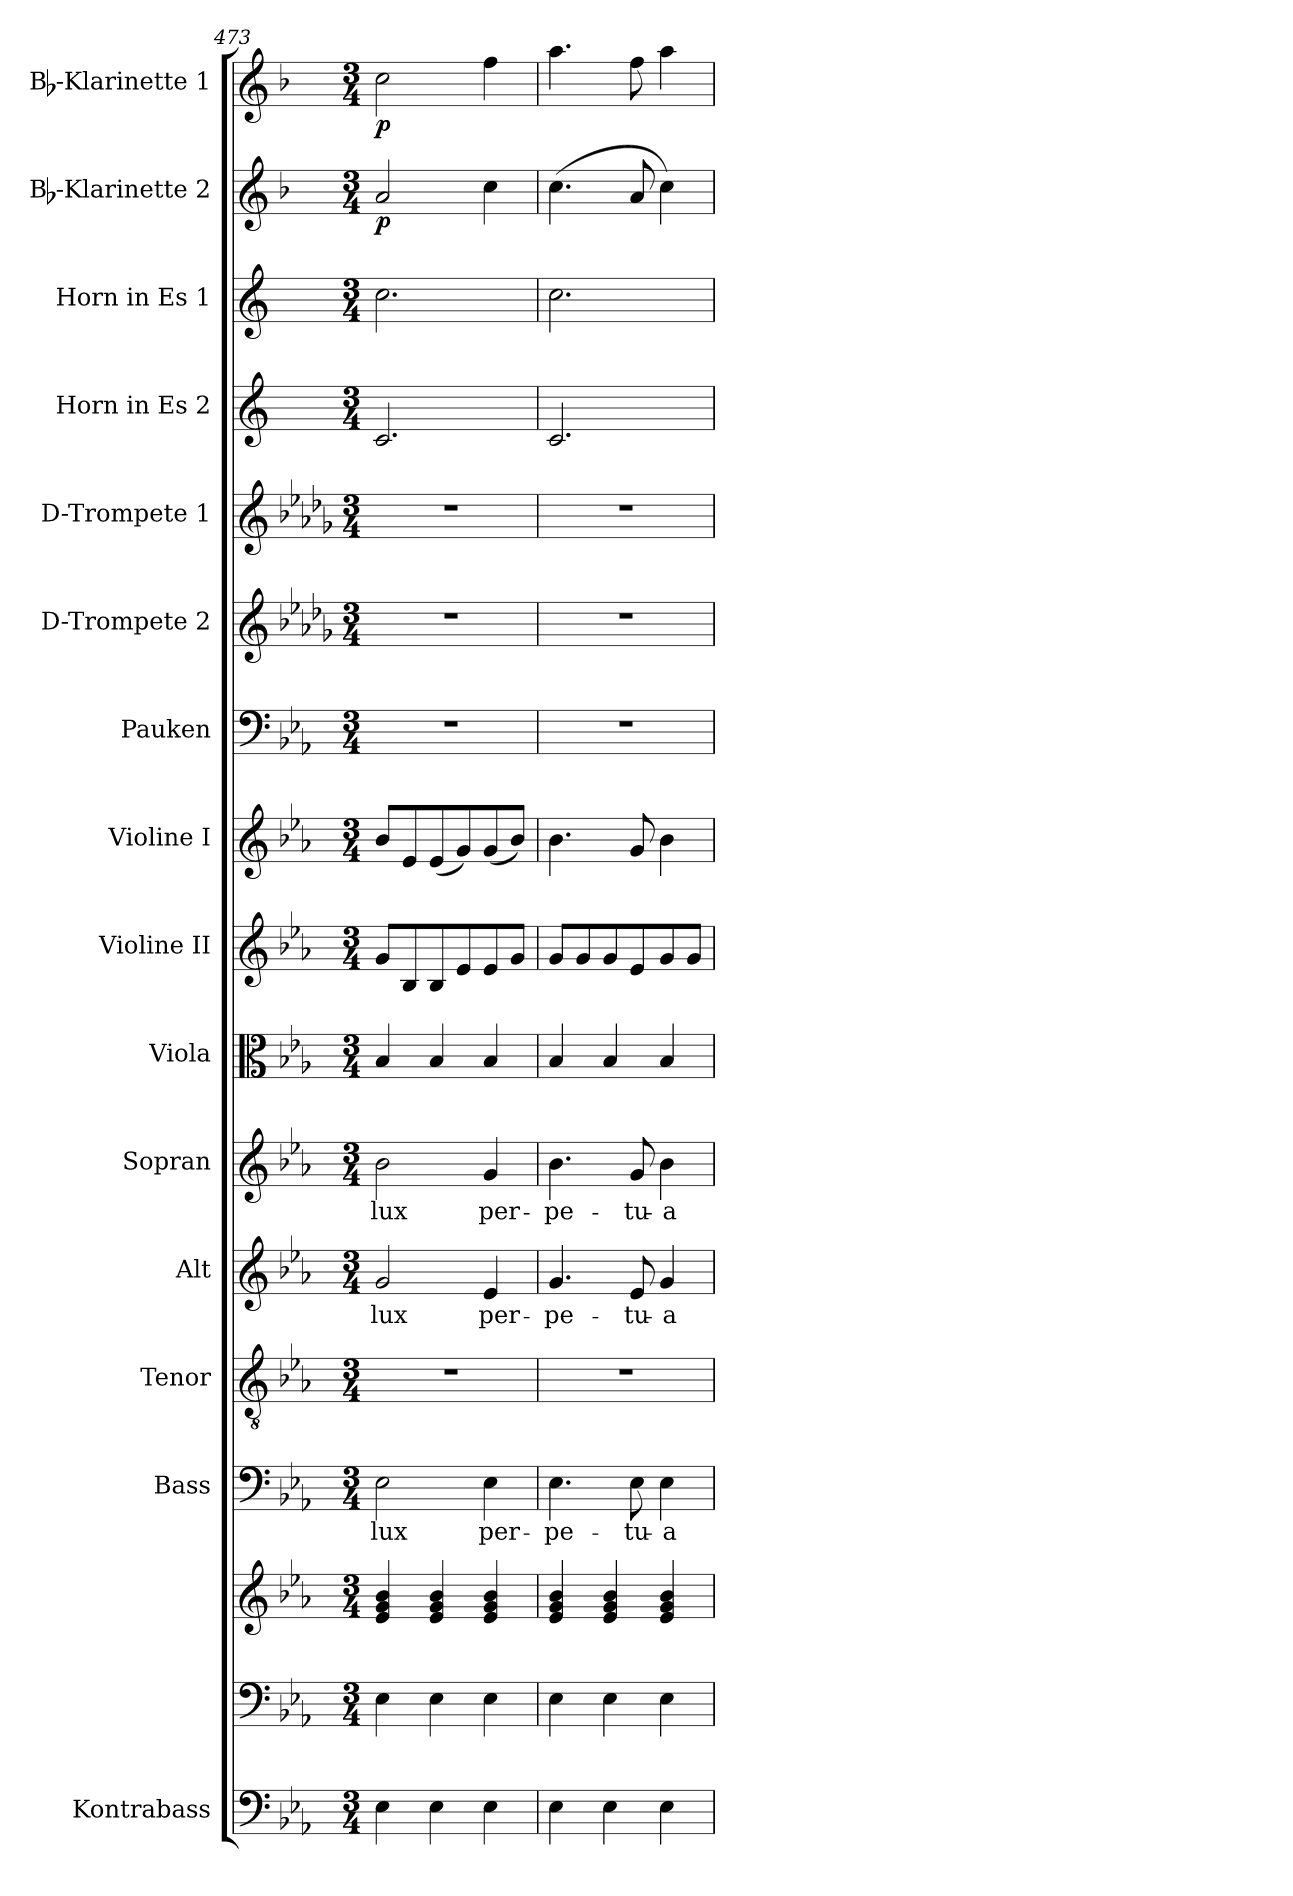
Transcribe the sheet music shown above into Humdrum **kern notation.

**kern	**kern	**kern	**kern	**text	**kern	**kern	**text	**kern	**text	**kern	**kern	**kern	**kern	**kern	**kern	**kern	**kern	**kern	**dynam	**kern	**dynam
*part16	*part15	*part15	*part14	*part14	*part13	*part12	*part12	*part11	*part11	*part10	*part9	*part8	*part7	*part6	*part5	*part4	*part3	*part2	*part2	*part1	*part1
*staff17	*staff16	*staff15	*staff14	*staff14	*staff13	*staff12	*staff12	*staff11	*staff11	*staff10	*staff9	*staff8	*staff7	*staff6	*staff5	*staff4	*staff3	*staff2	*staff2	*staff1	*staff1
*I"Kontrabass	*	*	*I"Bass	*	*I"Tenor	*I"Alt	*	*I"Sopran	*	*I"Viola	*I"Violine II	*I"Violine I	*I"Pauken	*I"D-Trompete 2	*I"D-Trompete 1	*I"Horn in Es 2	*I"Horn in Es 1	*I"Bb-Klarinette 2	*	*I"Bb-Klarinette 1	*
*I'Kb.	*	*	*I'B.	*	*I'T.	*I'A.	*	*I'S.	*	*I'Vla.	*I'Vl. II	*I'Vl. I	*I'Pk.	*I'D Trp. 2	*I'D Trp. 1	*	*	*I'Bb Kl. 2	*	*I'Bb Kl. 1	*
*clefF4	*clefF4	*clefG2	*clefF4	*	*clefGv2	*clefG2	*	*clefG2	*	*clefC3	*clefG2	*clefG2	*clefF4	*clefG2	*clefG2	*clefG2	*clefG2	*clefG2	*	*clefG2	*
*ITrd7c12	*	*	*	*	*	*	*	*	*	*	*	*	*	*ITrd-1c-2	*ITrd-1c-2	*ITrd5c9	*ITrd5c9	*ITrd1c2	*	*ITrd1c2	*
*k[b-e-a-]	*k[b-e-a-]	*k[b-e-a-]	*k[b-e-a-]	*	*k[b-e-a-]	*k[b-e-a-]	*	*k[b-e-a-]	*	*k[b-e-a-]	*k[b-e-a-]	*k[b-e-a-]	*k[b-e-a-]	*k[b-e-a-]	*k[b-e-a-]	*k[b-e-a-]	*k[b-e-a-]	*k[b-e-a-]	*	*k[b-e-a-]	*
*E-:	*E-:	*E-:	*E-:	*	*E-:	*E-:	*	*E-:	*	*E-:	*E-:	*E-:	*E-:	*E-:	*E-:	*E-:	*E-:	*E-:	*	*E-:	*
*M3/4	*M3/4	*M3/4	*M3/4	*	*M3/4	*M3/4	*	*M3/4	*	*M3/4	*M3/4	*M3/4	*M3/4	*M3/4	*M3/4	*M3/4	*M3/4	*M3/4	*	*M3/4	*
=473	=473	=473	=473	=473	=473	=473	=473	=473	=473	=473	=473	=473	=473	=473	=473	=473	=473	=473	=473	=473	=473
!	!	!	!	!LO:LY:b	!	!	!LO:LY:b	!	!LO:LY:b	!	!	!	!	!	!	!	!	!	!LO:DY:b	!	!LO:DY:b
4EE-\	4E-\	4e-/ 4g/ 4b-/	2E-\	lux	2.r	2g/	lux	2b-\	lux	4B-/	8g/L	8b-/L	2.r	2.r	2.r	2.E-/	2.e-\	2g/	p	2b-\	p
.	.	.	.	.	.	.	.	.	.	.	8B-/	8e-/	.	.	.	.	.	.	.	.	.
4EE-\	4E-\	4e-/ 4g/ 4b-/	.	.	.	.	.	.	.	4B-/	8B-/	(<8e-/	.	.	.	.	.	.	.	.	.
.	.	.	.	.	.	.	.	.	.	.	8e-/	8g/)	.	.	.	.	.	.	.	.	.
!	!	!	!	!LO:LY:b	!	!	!LO:LY:b	!	!LO:LY:b	!	!	!	!	!	!	!	!	!	!	!	!
4EE-\	4E-\	4e-/ 4g/ 4b-/	4E-\	per-	.	4e-/	per-	4g/	per-	4B-/	8e-/	(<8g/	.	.	.	.	.	4b-\	.	4ee-\	.
.	.	.	.	.	.	.	.	.	.	.	8g/J	8b-/J)	.	.	.	.	.	.	.	.	.
=474	=474	=474	=474	=474	=474	=474	=474	=474	=474	=474	=474	=474	=474	=474	=474	=474	=474	=474	=474	=474	=474
!	!	!	!	!LO:LY:b	!	!	!LO:LY:b	!	!LO:LY:b	!	!	!	!	!	!	!	!	!	!	!	!
4EE-\	4E-\	4e-/ 4g/ 4b-/	4.E-\	-pe-	2.r	4.g/	-pe-	4.b-\	-pe-	4B-/	8g/L	4.b-\	2.r	2.r	2.r	2.E-/	2.e-\	(>4.b-\	.	4.gg\	.
.	.	.	.	.	.	.	.	.	.	.	8g/	.	.	.	.	.	.	.	.	.	.
4EE-\	4E-\	4e-/ 4g/ 4b-/	.	.	.	.	.	.	.	4B-/	8g/	.	.	.	.	.	.	.	.	.	.
!	!	!	!	!LO:LY:b	!	!	!LO:LY:b	!	!LO:LY:b	!	!	!	!	!	!	!	!	!	!	!	!
.	.	.	8E-\	-tu-	.	8e-/	-tu-	8g/	-tu-	.	8e-/	8g/	.	.	.	.	.	8g/	.	8ee-\	.
!	!	!	!	!LO:LY:b	!	!	!LO:LY:b	!	!LO:LY:b	!	!	!	!	!	!	!	!	!	!	!	!
4EE-\	4E-\	4e-/ 4g/ 4b-/	4E-\	-a	.	4g/	-a	4b-\	-a	4B-/	8g/	4b-\	.	.	.	.	.	4b-\)	.	4gg\	.
.	.	.	.	.	.	.	.	.	.	.	8g/J	.	.	.	.	.	.	.	.	.	.
=	=	=	=	=	=	=	=	=	=	=	=	=	=	=	=	=	=	=	=	=	=
*-	*-	*-	*-	*-	*-	*-	*-	*-	*-	*-	*-	*-	*-	*-	*-	*-	*-	*-	*-	*-	*-
